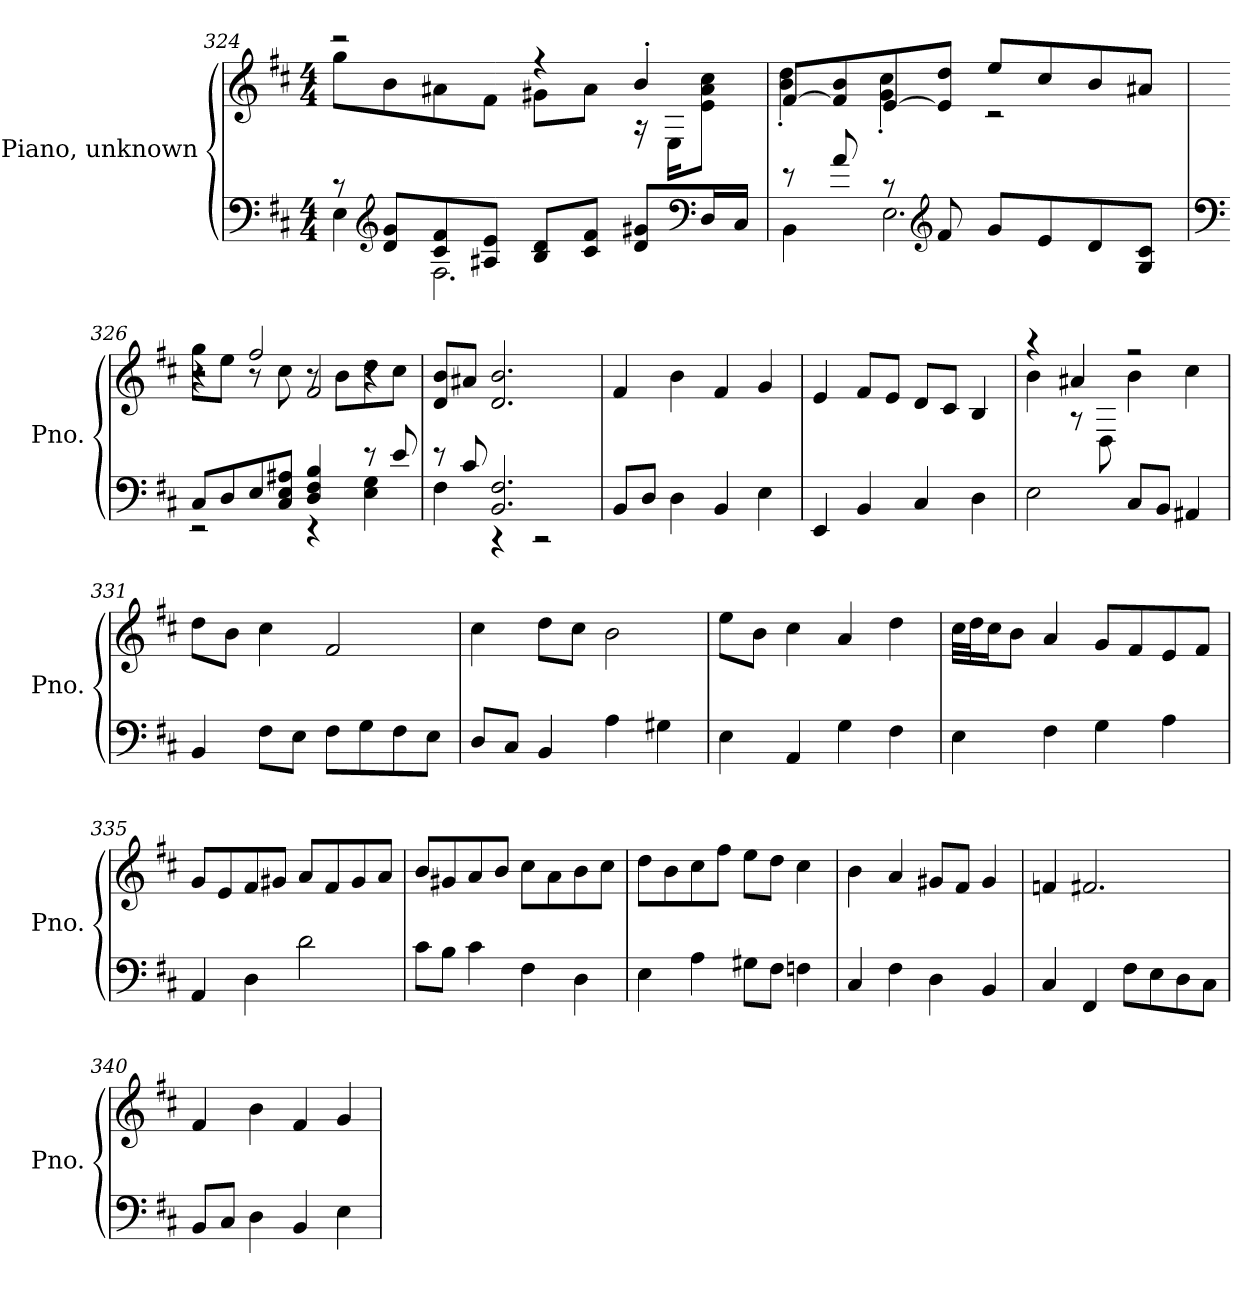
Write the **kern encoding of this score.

**kern	**kern
*part1	*part1
*staff2	*staff1
*I"Piano, unknown	*
*I'Pno.	*
*clefF4	*clefG2
*k[f#c#]	*k[f#c#]
*M4/4	*M4/4
=324	=324
*^	*^
8r	4E\	2r	8gg\L
*clefG2	*	*	*
8d/ 8g/L	.	.	8b\
8c#/ 8f#/	2.F#\	.	8a#X\
8A#X/ 8e/J	.	.	8f#\J
8B/ 8d/L	.	4r	8g#X\L
8c#/ 8f#/J	.	.	8a#\J
8d/ 8g#X/L	.	4b'/	16r
.	.	.	16E\KL
*clefF4	*	*	*
16D/L	.	.	8e\ 8a#\ 8cc#\J
16C#/JJ	.	.	.
!!LO:LB:g=z	!!
=325	=325	=325	=325
8r	4BB\	[8f#/L	4b\' 4dd\'
8a/	.	8f#/] 8b/	.
8r	2.E\	[8e/	4g\' 4cc#\'
*clefG2	*	*	*
8f#/	.	8e/] 8dd/J	.
8g/L	.	8ee/L	2r
8e/	.	8cc#/	.
8d/	.	8b/	.
8G/ 8c#/J	.	8a#X/J	.
*	*	*v	*v
=326	=326	=326
*clefF4	*	*
*	*	*^
*	*	*	*^
8C#/L	2r	4r	8gg\L	2r
8D/	.	.	8ee\J	.
8E/	.	2ff#/	8r	.
8C#/ 8E/ 8A#X/J	.	.	8cc#\	.
4D/ 4F#/ 4B/	4r	.	8r	2f#/
.	.	.	8b\L	.
8r	4E\ 4G\	4r	8dd\	.
8e/	.	.	8cc#\J	.
*	*	*v	*v	*v
=327	=327	=327
8r	4F#\	8d/ 8b/L
8c#/	.	8a#X/J
2.BB/ 2.F#/	4r	2.d/ 2.b/
.	2r	.
*v	*v	*
=328	=328
8BB/L	4f#/
8D/J	.
4D\	4b\
4BB/	4f#/
4E\	4g/
!!LO:PB:g=z
=329	=329
4EE/	4e/
4BB/	8f#/L
.	8e/J
4C#/	8d/L
.	8c#/J
4D\	4B/
=330	=330
*	*^
2E\	4r	4b\
.	4a#X/	8r
.	.	8D\
8C#/L	2r	4b\
8BB/J	.	.
4AA#X/	.	4cc#\
*	*v	*v
=331	=331
4BB/	8dd\L
.	8b\J
8F#\L	4cc#\
8E\J	.
8F#\L	2f#/
8G\	.
8F#\	.
8E\J	.
=332	=332
8D/L	4cc#\
8C#/J	.
4BB/	8dd\L
.	8cc#\J
4A\	2b\
4G#X\	.
=333	=333
4E\	8ee\L
.	8b\J
4AA/	4cc#\
4G\	4a/
4F#\	4dd\
!!LO:LB:g=z
=334	=334
4E\	32cc#\LLL
.	32dd\J
.	16cc#\J
.	8b\J
4F#\	4a/
4G\	8g/L
.	8f#/
4A\	8e/
.	8f#/J
=335	=335
4AA/	8g/L
.	8e/
4D\	8f#/
.	8g#X/J
2d\	8a/L
.	8f#/
.	8g#/
.	8a/J
=336	=336
8c#\L	8b/L
8B\J	8g#X/
4c#\	8a/
.	8b/J
4F#\	8cc#\L
.	8a\
4D\	8b\
.	8cc#\J
=337	=337
4E\	8dd\L
.	8b\
4A\	8cc#\
.	8ff#\J
8G#X\L	8ee\L
8F#\J	8dd\J
4Fn\	4cc#\
=338	=338
4C#/	4b\
4F#\	4a/
4D\	8g#X/L
.	8f#/J
4BB/	4g#/
!!LO:LB:g=z
=339	=339
4C#/	4fn/
4FF#/	2.f#X/
8F#\L	.
8E\	.
8D\	.
8C#\J	.
=340	=340
8BB/L	4f#/
8C#/J	.
4D\	4b\
4BB/	4f#/
4E\	4g/
=	=
*-	*-
